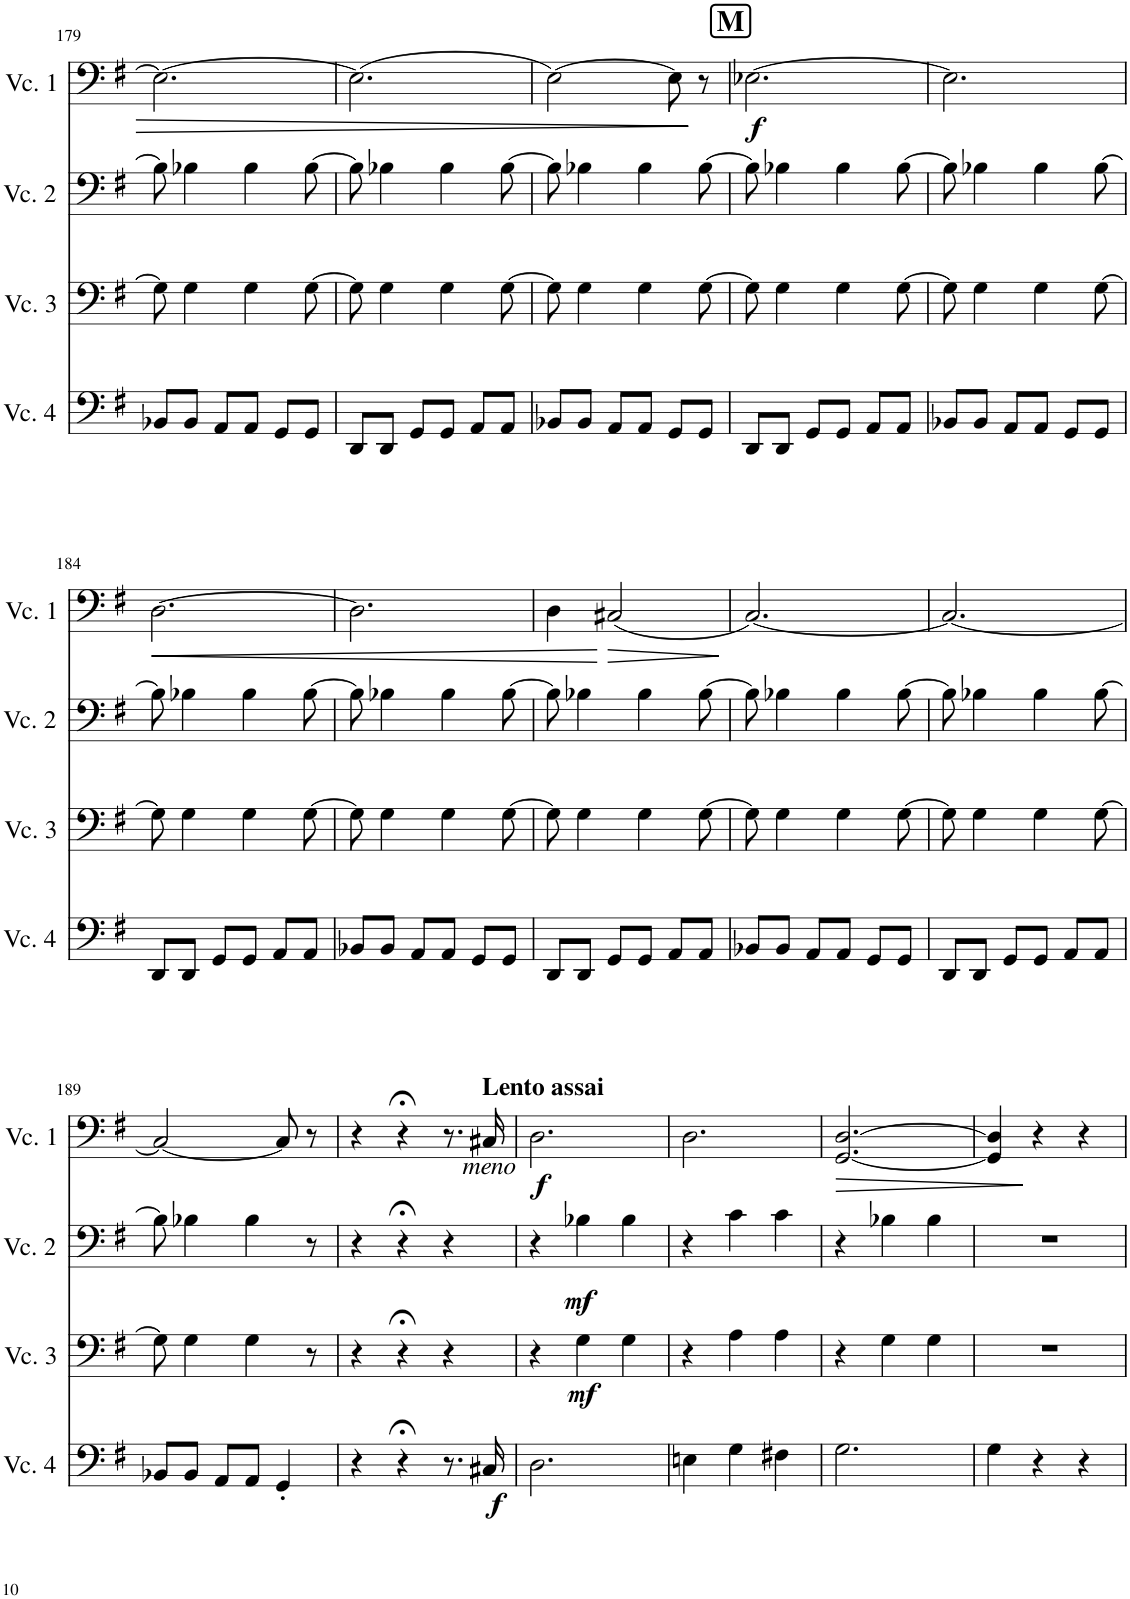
**kern	**dynam	**kern	**dynam	**kern	**dynam	**kern	**dynam
*part4	*part4	*part3	*part3	*part2	*part2	*part1	*part1
*staff4	*staff4	*staff3	*staff3	*staff2	*staff2	*staff1	*staff1
*I"Cello 4	*	*I"Cello 3	*	*I"Cello 2	*	*I"Cello 1	*
!!LO:PB:g=z
*clefF4	*	*clefF4	*	*clefF4	*	*clefF4	*
*k[f#]	*	*k[f#]	*	*k[f#]	*	*k[f#]	*
*M3/4	*	*M3/4	*	*M3/4	*	*M3/4	*
=179	=179	=179	=179	=179	=179	=179	=179
8BB-X/L	.	8G\]	.	8B-\]	.	2.E-\_	.
8BB-/J	.	4G\	.	4B-X\	.	.	.
8AA/L	.	.	.	.	.	.	.
8AA/J	.	4G\	.	4B-\	.	.	.
8GG/L	.	.	.	.	.	.	.
8GG/J	.	[8G\	.	[8B-\	.	.	.
=180	=180	=180	=180	=180	=180	=180	=180
8DD/L	.	8G\]	.	8B-\]	.	(2.E-\]	.
8DD/J	.	4G\	.	4B-X\	.	.	.
8GG/L	.	.	.	.	.	.	.
8GG/J	.	4G\	.	4B-\	.	.	.
8AA/L	.	.	.	.	.	.	.
8AA/J	.	[8G\	.	[8B-\	.	.	.
=181	=181	=181	=181	=181	=181	=181	=181
8BB-X/L	.	8G\]	.	8B-\]	.	[2E\)	.
8BB-/J	.	4G\	.	4B-X\	.	.	.
8AA/L	.	.	.	.	.	.	.
8AA/J	.	4G\	.	4B-\	.	.	.
8GG/L	.	.	.	.	.	8E\]	.
8GG/J	.	[8G\	.	[8B-\	.	8r	.
!!LO:REH:place=s1:a:B:cj:fs=14:t=M
=182	=182	=182	=182	=182	=182	=182	=182
!	!	!	!	!	!	!	!LO:DY:b
8DD/L	.	8G\]	.	8B-\]	.	[2.E-X\	f
8DD/J	.	4G\	.	4B-X\	.	.	.
8GG/L	.	.	.	.	.	.	.
8GG/J	.	4G\	.	4B-\	.	.	.
8AA/L	.	.	.	.	.	.	.
8AA/J	.	[8G\	.	[8B-\	.	.	.
=183	=183	=183	=183	=183	=183	=183	=183
8BB-X/L	.	8G\]	.	8B-\]	.	2.E-\]	.
8BB-/J	.	4G\	.	4B-X\	.	.	.
8AA/L	.	.	.	.	.	.	.
8AA/J	.	4G\	.	4B-\	.	.	.
8GG/L	.	.	.	.	.	.	.
8GG/J	.	[8G\	.	[8B-\	.	.	.
!!LO:LB:g=z
=184	=184	=184	=184	=184	=184	=184	=184
!	!	!	!	!	!	!	!LO:HP:b
8DD/L	.	8G\]	.	8B-\]	.	[2.D\	<
8DD/J	.	4G\	.	4B-X\	.	.	.
8GG/L	.	.	.	.	.	.	.
8GG/J	.	4G\	.	4B-\	.	.	.
8AA/L	.	.	.	.	.	.	.
8AA/J	.	[8G\	.	[8B-\	.	.	.
=185	=185	=185	=185	=185	=185	=185	=185
8BB-X/L	.	8G\]	.	8B-\]	.	2.D\]	.
8BB-/J	.	4G\	.	4B-X\	.	.	.
8AA/L	.	.	.	.	.	.	.
8AA/J	.	4G\	.	4B-\	.	.	.
8GG/L	.	.	.	.	.	.	.
8GG/J	.	[8G\	.	[8B-\	.	.	.
=186	=186	=186	=186	=186	=186	=186	=186
8DD/L	.	8G\]	.	8B-\]	.	4D\	.
8DD/J	.	4G\	.	4B-X\	.	.	.
!	!	!	!	!	!	!	!LO:HP:n=1:b
8GG/L	.	.	.	.	.	(2C#X/	[ >
8GG/J	.	4G\	.	4B-\	.	.	.
8AA/L	.	.	.	.	.	.	.
8AA/J	.	[8G\	.	[8B-\	.	.	.
.	.	.	.	.	.	.	]
=187	=187	=187	=187	=187	=187	=187	=187
8BB-X/L	.	8G\]	.	8B-\]	.	[2.C/)	.
8BB-/J	.	4G\	.	4B-X\	.	.	.
8AA/L	.	.	.	.	.	.	.
8AA/J	.	4G\	.	4B-\	.	.	.
8GG/L	.	.	.	.	.	.	.
8GG/J	.	[8G\	.	[8B-\	.	.	.
=188	=188	=188	=188	=188	=188	=188	=188
8DD/L	.	8G\]	.	8B-\]	.	2.C/_	.
8DD/J	.	4G\	.	4B-X\	.	.	.
8GG/L	.	.	.	.	.	.	.
8GG/J	.	4G\	.	4B-\	.	.	.
8AA/L	.	.	.	.	.	.	.
8AA/J	.	[8G\	.	[8B-\	.	.	.
!!LO:LB:g=z
=189	=189	=189	=189	=189	=189	=189	=189
8BB-X/L	.	8G\]	.	8B-\]	.	2C/_	.
8BB-/J	.	4G\	.	4B-X\	.	.	.
8AA/L	.	.	.	.	.	.	.
8AA/J	.	4G\	.	4B-\	.	.	.
4GG'/	.	.	.	.	.	8C/]	.
.	.	8r	.	8r	.	8r	.
=190	=190	=190	=190	=190	=190	=190	=190
4r	.	4r	.	4r	.	4r	.
4r;<	.	4r;<	.	4r;<	.	4r;<	.
8.r	.	4r	.	4r	.	8.r	.
!	!	!	!	!	!	!LO:TX:a:B:t=Lento assai	!
!	!LO:DY:b	!	!	!	!	!	!
16C#X/	f	.	.	.	.	16C#X/	.
=191	=191	=191	=191	=191	=191	=191	=191
!	!	!	!	!	!	!LO:TX:b:i:t=meno	!
!	!	!	!	!	!	!	!LO:DY:b
2.D\	.	4r	.	4r	.	2.D\	f
!	!	!	!LO:DY:b	!	!LO:DY:b	!	!
.	.	4G\	mf	4B-X\	mf	.	.
.	.	4G\	.	4B-\	.	.	.
=192	=192	=192	=192	=192	=192	=192	=192
4En\	.	4r	.	4r	.	2.D\	.
4G\	.	4A\	.	4c\	.	.	.
4F#X\	.	4A\	.	4c\	.	.	.
=193	=193	=193	=193	=193	=193	=193	=193
!	!	!	!	!	!	!	!LO:HP:b
2.G\	.	4r	.	4r	.	[2.GG/ [2.D/	>
.	.	4G\	.	4B-X\	.	.	.
.	.	4G\	.	4B-\	.	.	.
=194	=194	=194	=194	=194	=194	=194	=194
4G\	.	2.r	.	2.r	.	4GG/] 4D/]	.
4r	.	.	.	.	.	4r	]
4r	.	.	.	.	.	4r	.
=	=	=	=	=	=	=	=
*-	*-	*-	*-	*-	*-	*-	*-
